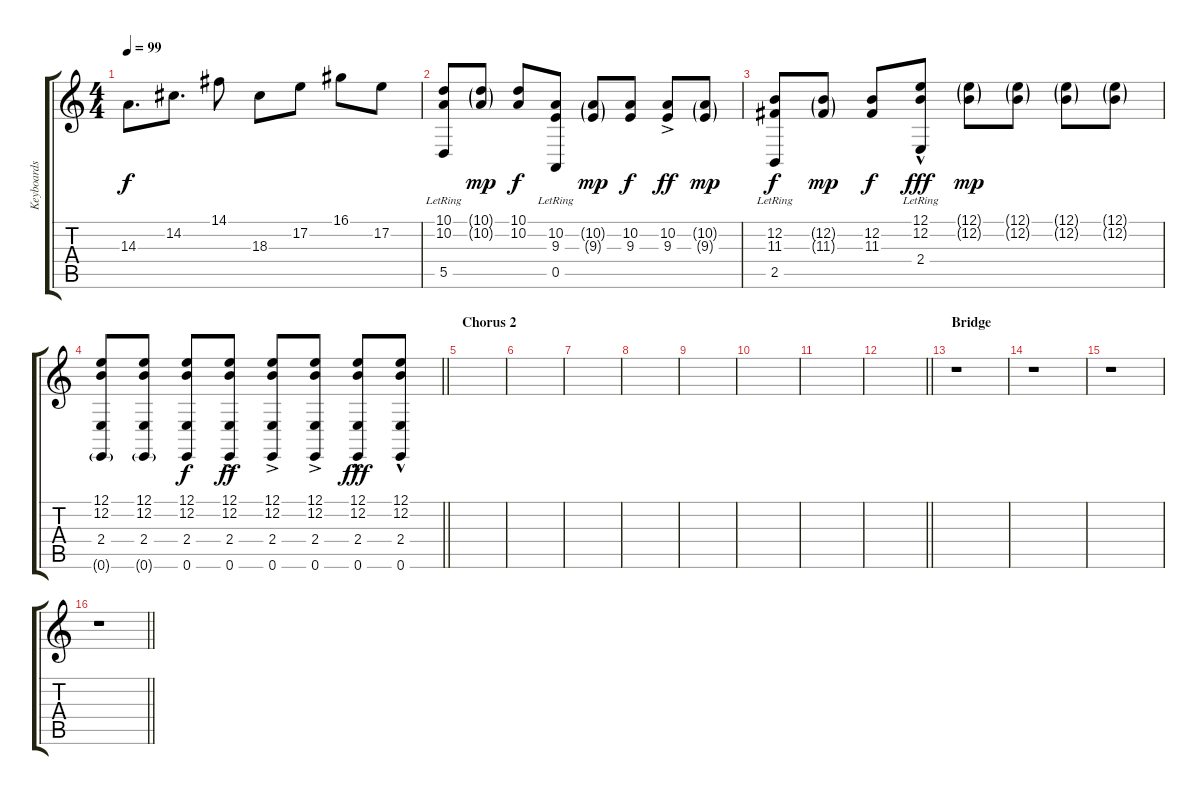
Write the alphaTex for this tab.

\track ("Keyboards" "Keyboards") {instrument fx4atmosphere}
\staff {score tabs}
\tuning (E4 B3 G3 D3 A2 E2) {hide}
\ts (4 4)
\tempo 99
\clef g2
\ks c
14.3.8{d dy f} 14.2.8{d} 14.1.8 18.3.8 17.2.8 16.1.8 17.2.8 |
(10.1 10.2 5.5{lr}).8{volume 5} (10.1{g} 10.2{g}).8{dy mp} (10.1 10.2).8{dy f} (10.2 9.3 0.5{lr}).8 (10.2{g} 9.3{g}).8{dy mp} (10.2 9.3).8{dy f} (10.2{ac} 9.3{ac}).8{dy ff} (10.2{g} 9.3{g}).8{dy mp} |
(12.2 11.3 2.5{lr}).8{dy f} (12.2{g} 11.3{g}).8{dy mp} (12.2 11.3).8{dy f} (12.1{hac} 12.2{hac} 2.4{lr}).8{dy fff} (12.1{g} 12.2{g}).8{dy mp} (12.1{g} 12.2{g}).8 (12.1{g} 12.2{g}).8 (12.1{g} 12.2{g}).8 |
\barLineRight lightlight
(12.1 12.2 2.4 0.6{g}).8 (12.1 12.2 2.4 0.6{g}).8 (12.1 12.2 2.4 0.6).8{dy f} (12.1{ac} 12.2{ac} 2.4{ac} 0.6{ac}).8{dy ff} (12.1{ac} 12.2{ac} 2.4{ac} 0.6{ac}).8 (12.1{ac} 12.2{ac} 2.4{ac} 0.6{ac}).8 (12.1{hac} 12.2{hac} 2.4{hac} 0.6{hac}).8{dy fff} (12.1{hac} 12.2{hac} 2.4{hac} 0.6{hac}).8 |
\section ("" "Chorus 2")
|
|
|
|
|
|
|
\barLineRight lightlight
|
\section ("" "Bridge")
r.1 |
r.1 |
r.1 |
\barLineRight lightlight
r.1
